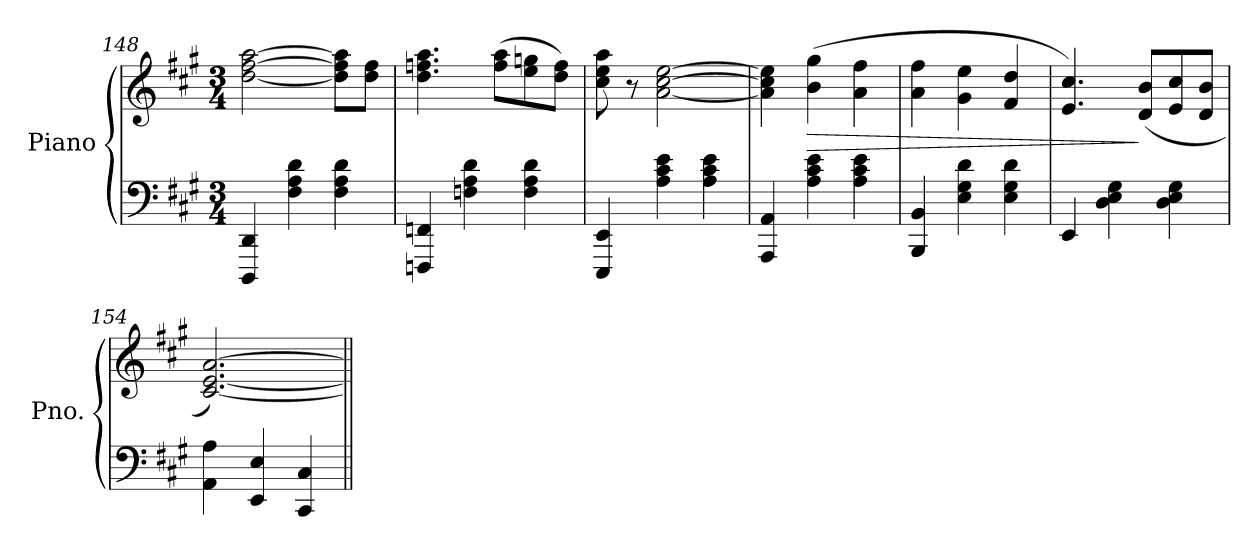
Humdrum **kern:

**kern	**kern	**dynam
*part1	*part1	*part1
*staff2	*staff1	*staff1/2
*I"Piano	*	*
*I'Pno.	*	*
*clefF4	*clefG2	*
*k[f#c#g#]	*k[f#c#g#]	*
*M3/4	*M3/4	*
=148	=148	=148
4DDD/ 4DD/	[2dd\ [2ff#\ [2aa\	.
4F#\ 4A\ 4d\	.	.
4F#\ 4A\ 4d\	8dd\] 8ff#\] 8aa\]L	.
.	8dd\ 8ff#\J	.
=149	=149	=149
4FFFn/ 4FFn/	4.dd\ 4.ffn\ 4.aa\	.
4Fn\ 4A\ 4d\	.	.
.	(>8ff\ 8aa\L	.
4F\ 4A\ 4d\	8ee\ 8ggn\	.
.	8dd\ 8ff\J)	.
=150	=150	=150
4EEE/ 4EE/	8cc#\ 8ee\ 8aa\	.
.	8r	.
4A\ 4c#\ 4e\	[2a\ [2cc#\ [2ee\	.
4A\ 4c#\ 4e\	.	.
!!LO:LB:g=z
=151	=151	=151
4AAA/ 4AA/	4a\] 4cc#\] 4ee\]	.
!	!	!LO:HP:b
4A\ 4c#\ 4e\	(>4b\ 4gg#\	>
4A\ 4c#\ 4e\	4a\ 4ff#\	.
=152	=152	=152
4BBB/ 4BB/	4a\ 4ff#\	.
4E\ 4G#\ 4d\	4g#\ 4ee\	.
4E\ 4G#\ 4d\	4f#/ 4dd/	.
=153	=153	=153
4EE/	4.e/ 4.cc#/)	.
4D\ 4E\ 4G#\	.	.
.	(<8d/ 8b/L	]
4D\ 4E\ 4G#\	8e/ 8cc#/	.
.	8d/ 8b/J	.
=154	=154	=154
4AA\ 4A\	[2.c#/ [2.e/ [2.a/)	.
4EE/ 4E/	.	.
4CC#/ 4C#/	.	.
=||	=||	=||
*-	*-	*-
